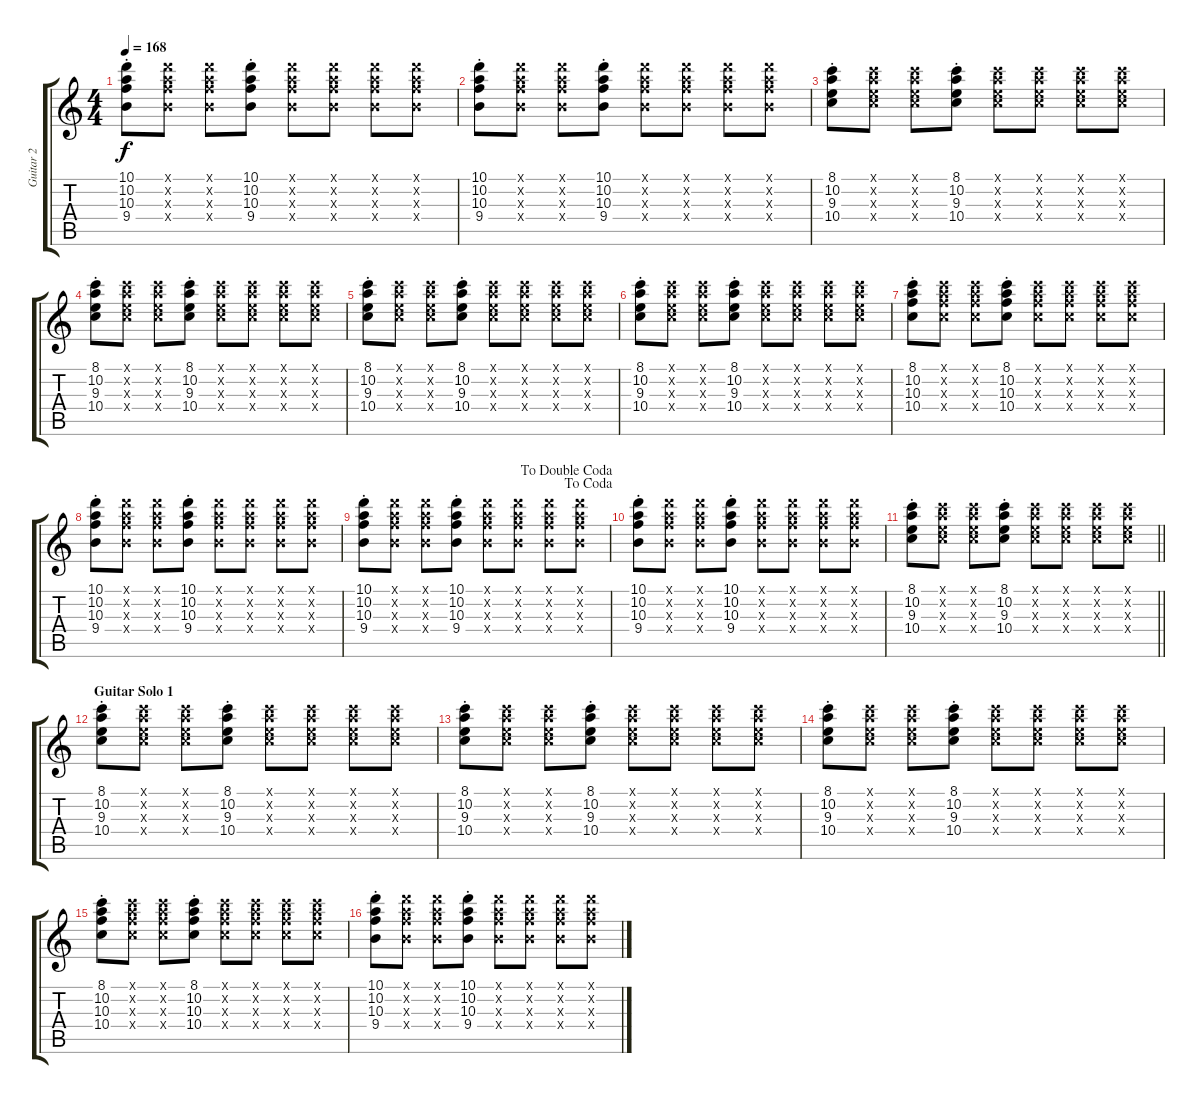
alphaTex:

\track ("Guitar 2" "Guitar 2") {instrument electricguitarclean}
\staff {score tabs}
\tuning (E4 B3 G3 D3 A2 E2) {hide}
\ts (4 4)
\tempo 168
\clef g2
\ks c
(10.1{st} 10.2{st} 10.3{st} 9.4{st}).8{dy f} (10.1{x} 10.2{x} 10.3{x} 9.4{x}).8 (10.1{x} 10.2{x} 10.3{x} 9.4{x}).8 (10.1{st} 10.2{st} 10.3{st} 9.4{st}).8 (10.1{x} 10.2{x} 10.3{x} 9.4{x}).8 (10.1{x} 10.2{x} 10.3{x} 9.4{x}).8 (10.1{x} 10.2{x} 10.3{x} 9.4{x}).8 (10.1{x} 10.2{x} 10.3{x} 9.4{x}).8 |
(10.1{st} 10.2{st} 10.3{st} 9.4{st}).8 (10.1{x} 10.2{x} 10.3{x} 9.4{x}).8 (10.1{x} 10.2{x} 10.3{x} 9.4{x}).8 (10.1{st} 10.2{st} 10.3{st} 9.4{st}).8 (10.1{x} 10.2{x} 10.3{x} 9.4{x}).8 (10.1{x} 10.2{x} 10.3{x} 9.4{x}).8 (10.1{x} 10.2{x} 10.3{x} 9.4{x}).8 (10.1{x} 10.2{x} 10.3{x} 9.4{x}).8 |
(8.1{st} 10.2{st} 9.3{st} 10.4{st}).8 (8.1{x} 10.2{x} 9.3{x} 10.4{x}).8 (8.1{x} 10.2{x} 9.3{x} 10.4{x}).8 (8.1{st} 10.2{st} 9.3{st} 10.4{st}).8 (8.1{x} 10.2{x} 9.3{x} 10.4{x}).8 (8.1{x} 10.2{x} 9.3{x} 10.4{x}).8 (8.1{x} 10.2{x} 9.3{x} 10.4{x}).8 (8.1{x} 10.2{x} 9.3{x} 10.4{x}).8 |
(8.1{st} 10.2{st} 9.3{st} 10.4{st}).8 (8.1{x} 10.2{x} 9.3{x} 10.4{x}).8 (8.1{x} 10.2{x} 9.3{x} 10.4{x}).8 (8.1{st} 10.2{st} 9.3{st} 10.4{st}).8 (8.1{x} 10.2{x} 9.3{x} 10.4{x}).8 (8.1{x} 10.2{x} 9.3{x} 10.4{x}).8 (8.1{x} 10.2{x} 9.3{x} 10.4{x}).8 (8.1{x} 10.2{x} 9.3{x} 10.4{x}).8 |
(8.1{st} 10.2{st} 9.3{st} 10.4{st}).8 (8.1{x} 10.2{x} 9.3{x} 10.4{x}).8 (8.1{x} 10.2{x} 9.3{x} 10.4{x}).8 (8.1{st} 10.2{st} 9.3{st} 10.4{st}).8 (8.1{x} 10.2{x} 9.3{x} 10.4{x}).8 (8.1{x} 10.2{x} 9.3{x} 10.4{x}).8 (8.1{x} 10.2{x} 9.3{x} 10.4{x}).8 (8.1{x} 10.2{x} 9.3{x} 10.4{x}).8 |
(8.1{st} 10.2{st} 9.3{st} 10.4{st}).8 (8.1{x} 10.2{x} 9.3{x} 10.4{x}).8 (8.1{x} 10.2{x} 9.3{x} 10.4{x}).8 (8.1{st} 10.2{st} 9.3{st} 10.4{st}).8 (8.1{x} 10.2{x} 9.3{x} 10.4{x}).8 (8.1{x} 10.2{x} 9.3{x} 10.4{x}).8 (8.1{x} 10.2{x} 9.3{x} 10.4{x}).8 (8.1{x} 10.2{x} 9.3{x} 10.4{x}).8 |
(8.1{st} 10.2{st} 10.3{st} 10.4{st}).8 (8.1{x} 10.2{x} 10.3{x} 10.4{x}).8 (8.1{x} 10.2{x} 10.3{x} 10.4{x}).8 (8.1{st} 10.2{st} 10.3{st} 10.4{st}).8 (8.1{x} 10.2{x} 10.3{x} 10.4{x}).8 (8.1{x} 10.2{x} 10.3{x} 10.4{x}).8 (8.1{x} 10.2{x} 10.3{x} 10.4{x}).8 (8.1{x} 10.2{x} 10.3{x} 10.4{x}).8 |
(10.1{st} 10.2{st} 10.3{st} 9.4{st}).8 (10.1{x} 10.2{x} 10.3{x} 9.4{x}).8 (10.1{x} 10.2{x} 10.3{x} 9.4{x}).8 (10.1{st} 10.2{st} 10.3{st} 9.4{st}).8 (10.1{x} 10.2{x} 10.3{x} 9.4{x}).8 (10.1{x} 10.2{x} 10.3{x} 9.4{x}).8 (10.1{x} 10.2{x} 10.3{x} 9.4{x}).8 (10.1{x} 10.2{x} 10.3{x} 9.4{x}).8 |
\jump dacoda
\jump dadoublecoda
(10.1{st} 10.2{st} 10.3{st} 9.4{st}).8 (10.1{x} 10.2{x} 10.3{x} 9.4{x}).8 (10.1{x} 10.2{x} 10.3{x} 9.4{x}).8 (10.1{st} 10.2{st} 10.3{st} 9.4{st}).8 (10.1{x} 10.2{x} 10.3{x} 9.4{x}).8 (10.1{x} 10.2{x} 10.3{x} 9.4{x}).8 (10.1{x} 10.2{x} 10.3{x} 9.4{x}).8 (10.1{x} 10.2{x} 10.3{x} 9.4{x}).8 |
(10.1{st} 10.2{st} 10.3{st} 9.4{st}).8 (10.1{x} 10.2{x} 10.3{x} 9.4{x}).8 (10.1{x} 10.2{x} 10.3{x} 9.4{x}).8 (10.1{st} 10.2{st} 10.3{st} 9.4{st}).8 (10.1{x} 10.2{x} 10.3{x} 9.4{x}).8 (10.1{x} 10.2{x} 10.3{x} 9.4{x}).8 (10.1{x} 10.2{x} 10.3{x} 9.4{x}).8 (10.1{x} 10.2{x} 10.3{x} 9.4{x}).8 |
\barLineRight lightlight
(8.1{st} 10.2{st} 9.3{st} 10.4{st}).8 (8.1{x} 10.2{x} 9.3{x} 10.4{x}).8 (8.1{x} 10.2{x} 9.3{x} 10.4{x}).8 (8.1{st} 10.2{st} 9.3{st} 10.4{st}).8 (8.1{x} 10.2{x} 9.3{x} 10.4{x}).8 (8.1{x} 10.2{x} 9.3{x} 10.4{x}).8 (8.1{x} 10.2{x} 9.3{x} 10.4{x}).8 (8.1{x} 10.2{x} 9.3{x} 10.4{x}).8 |
\section ("" "Guitar Solo 1")
(8.1{st} 10.2{st} 9.3{st} 10.4{st}).8 (8.1{x} 10.2{x} 9.3{x} 10.4{x}).8 (8.1{x} 10.2{x} 9.3{x} 10.4{x}).8 (8.1{st} 10.2{st} 9.3{st} 10.4{st}).8 (8.1{x} 10.2{x} 9.3{x} 10.4{x}).8 (8.1{x} 10.2{x} 9.3{x} 10.4{x}).8 (8.1{x} 10.2{x} 9.3{x} 10.4{x}).8 (8.1{x} 10.2{x} 9.3{x} 10.4{x}).8 |
(8.1{st} 10.2{st} 9.3{st} 10.4{st}).8 (8.1{x} 10.2{x} 9.3{x} 10.4{x}).8 (8.1{x} 10.2{x} 9.3{x} 10.4{x}).8 (8.1{st} 10.2{st} 9.3{st} 10.4{st}).8 (8.1{x} 10.2{x} 9.3{x} 10.4{x}).8 (8.1{x} 10.2{x} 9.3{x} 10.4{x}).8 (8.1{x} 10.2{x} 9.3{x} 10.4{x}).8 (8.1{x} 10.2{x} 9.3{x} 10.4{x}).8 |
(8.1{st} 10.2{st} 9.3{st} 10.4{st}).8 (8.1{x} 10.2{x} 9.3{x} 10.4{x}).8 (8.1{x} 10.2{x} 9.3{x} 10.4{x}).8 (8.1{st} 10.2{st} 9.3{st} 10.4{st}).8 (8.1{x} 10.2{x} 9.3{x} 10.4{x}).8 (8.1{x} 10.2{x} 9.3{x} 10.4{x}).8 (8.1{x} 10.2{x} 9.3{x} 10.4{x}).8 (8.1{x} 10.2{x} 9.3{x} 10.4{x}).8 |
(8.1{st} 10.2{st} 10.3{st} 10.4{st}).8 (8.1{x} 10.2{x} 10.3{x} 10.4{x}).8 (8.1{x} 10.2{x} 10.3{x} 10.4{x}).8 (8.1{st} 10.2{st} 10.3{st} 10.4{st}).8 (8.1{x} 10.2{x} 10.3{x} 10.4{x}).8 (8.1{x} 10.2{x} 10.3{x} 10.4{x}).8 (8.1{x} 10.2{x} 10.3{x} 10.4{x}).8 (8.1{x} 10.2{x} 10.3{x} 10.4{x}).8 |
(10.1{st} 10.2{st} 10.3{st} 9.4{st}).8 (10.1{x} 10.2{x} 10.3{x} 9.4{x}).8 (10.1{x} 10.2{x} 10.3{x} 9.4{x}).8 (10.1{st} 10.2{st} 10.3{st} 9.4{st}).8 (10.1{x} 10.2{x} 10.3{x} 9.4{x}).8 (10.1{x} 10.2{x} 10.3{x} 9.4{x}).8 (10.1{x} 10.2{x} 10.3{x} 9.4{x}).8 (10.1{x} 10.2{x} 10.3{x} 9.4{x}).8
